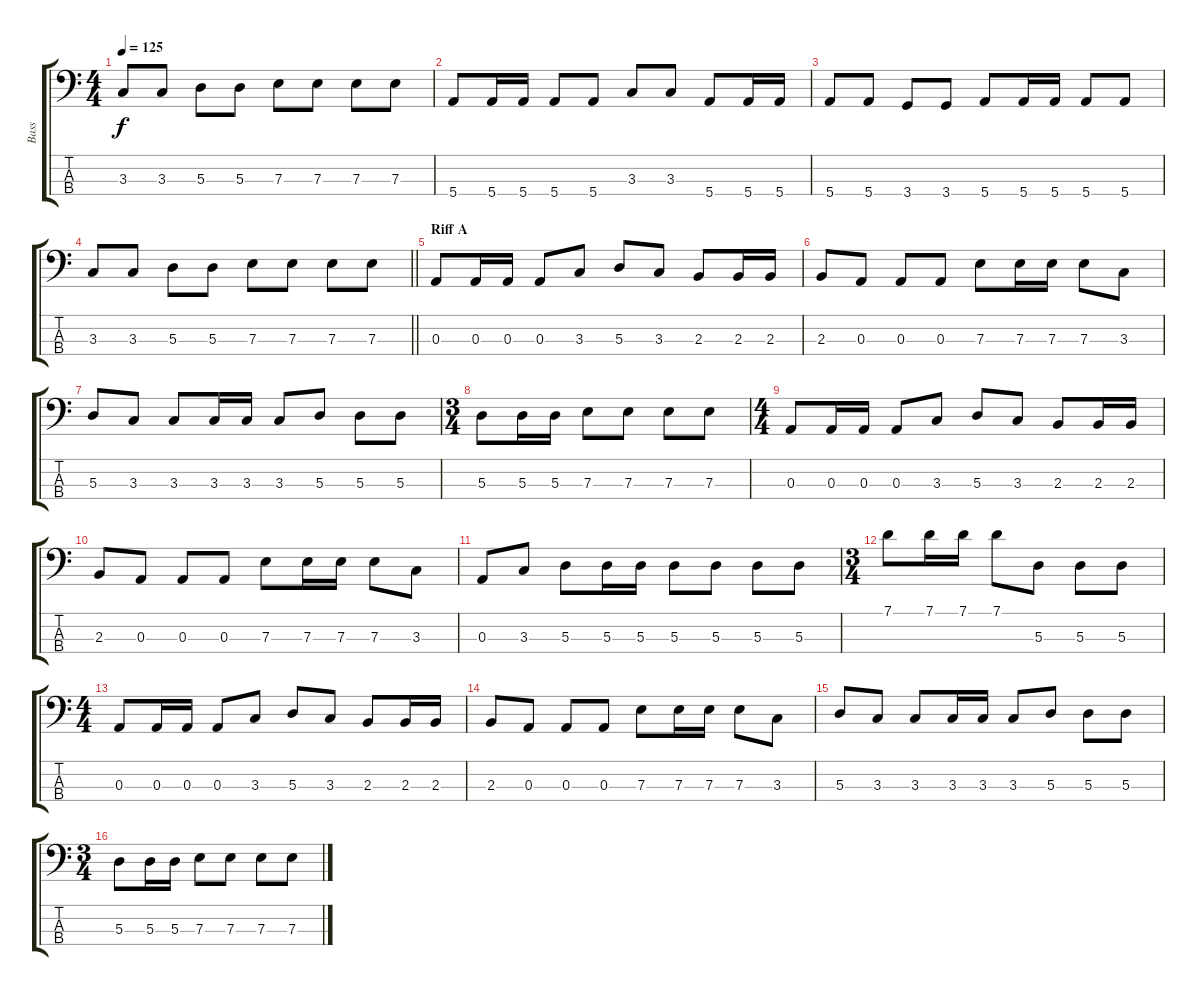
\track ("Bass" "Bass") {instrument electricbassfinger}
\staff {score tabs}
\tuning (G2 D2 A1 E1) {hide}
\ts (4 4)
\tempo 125
\clef f4
\ks c
3.3.8{dy f} 3.3.8 5.3.8 5.3.8 7.3.8 7.3.8 7.3.8 7.3.8 |
5.4.8 5.4.16 5.4.16 5.4.8 5.4.8 3.3.8 3.3.8 5.4.8 5.4.16 5.4.16 |
5.4.8 5.4.8 3.4.8 3.4.8 5.4.8 5.4.16 5.4.16 5.4.8 5.4.8 |
\barLineRight lightlight
3.3.8 3.3.8 5.3.8 5.3.8 7.3.8 7.3.8 7.3.8 7.3.8 |
\section ("" "Riff A")
0.3.8 0.3.16 0.3.16 0.3.8 3.3.8 5.3.8 3.3.8 2.3.8 2.3.16 2.3.16 |
2.3.8 0.3.8 0.3.8 0.3.8 7.3.8 7.3.16 7.3.16 7.3.8 3.3.8 |
5.3.8 3.3.8 3.3.8 3.3.16 3.3.16 3.3.8 5.3.8 5.3.8 5.3.8 |
\ts (3 4)
5.3.8 5.3.16 5.3.16 7.3.8 7.3.8 7.3.8 7.3.8 |
\ts (4 4)
0.3.8 0.3.16 0.3.16 0.3.8 3.3.8 5.3.8 3.3.8 2.3.8 2.3.16 2.3.16 |
2.3.8 0.3.8 0.3.8 0.3.8 7.3.8 7.3.16 7.3.16 7.3.8 3.3.8 |
0.3.8 3.3.8 5.3.8 5.3.16 5.3.16 5.3.8 5.3.8 5.3.8 5.3.8 |
\ts (3 4)
7.1.8 7.1.16 7.1.16 7.1.8 5.3.8 5.3.8 5.3.8 |
\ts (4 4)
0.3.8 0.3.16 0.3.16 0.3.8 3.3.8 5.3.8 3.3.8 2.3.8 2.3.16 2.3.16 |
2.3.8 0.3.8 0.3.8 0.3.8 7.3.8 7.3.16 7.3.16 7.3.8 3.3.8 |
5.3.8 3.3.8 3.3.8 3.3.16 3.3.16 3.3.8 5.3.8 5.3.8 5.3.8 |
\ts (3 4)
5.3.8 5.3.16 5.3.16 7.3.8 7.3.8 7.3.8 7.3.8
